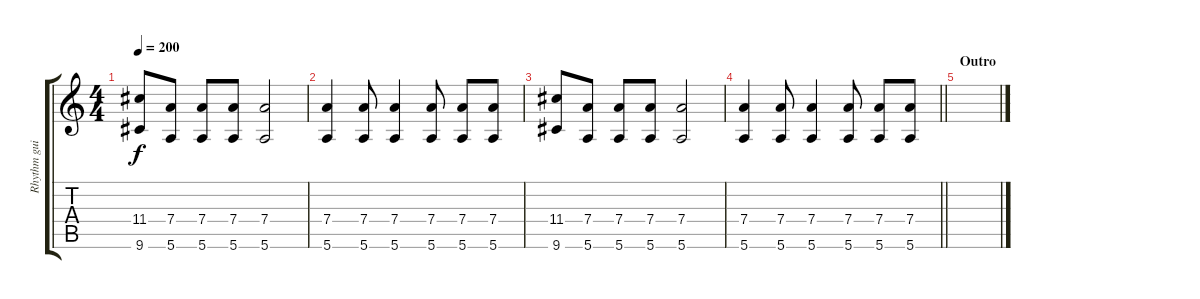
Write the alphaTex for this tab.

\track ("Rhythm guitar" "Rhythm gui") {instrument distortionguitar}
\staff {score tabs}
\tuning (E4 B3 G3 D3 A2 E2) {hide}
\ts (4 4)
\tempo 200
\clef g2
\ks c
(11.4 9.6).8{dy f} (7.4 5.6).8 (7.4 5.6).8 (7.4 5.6).8 (7.4 5.6).2 |
(7.4 5.6).4 (7.4 5.6).8 (7.4 5.6).4 (7.4 5.6).8 (7.4 5.6).8 (7.4 5.6).8 |
(11.4 9.6).8 (7.4 5.6).8 (7.4 5.6).8 (7.4 5.6).8 (7.4 5.6).2 |
\barLineRight lightlight
(7.4 5.6).4 (7.4 5.6).8 (7.4 5.6).4 (7.4 5.6).8 (7.4 5.6).8 (7.4 5.6).8 |
\section ("" "Outro")
